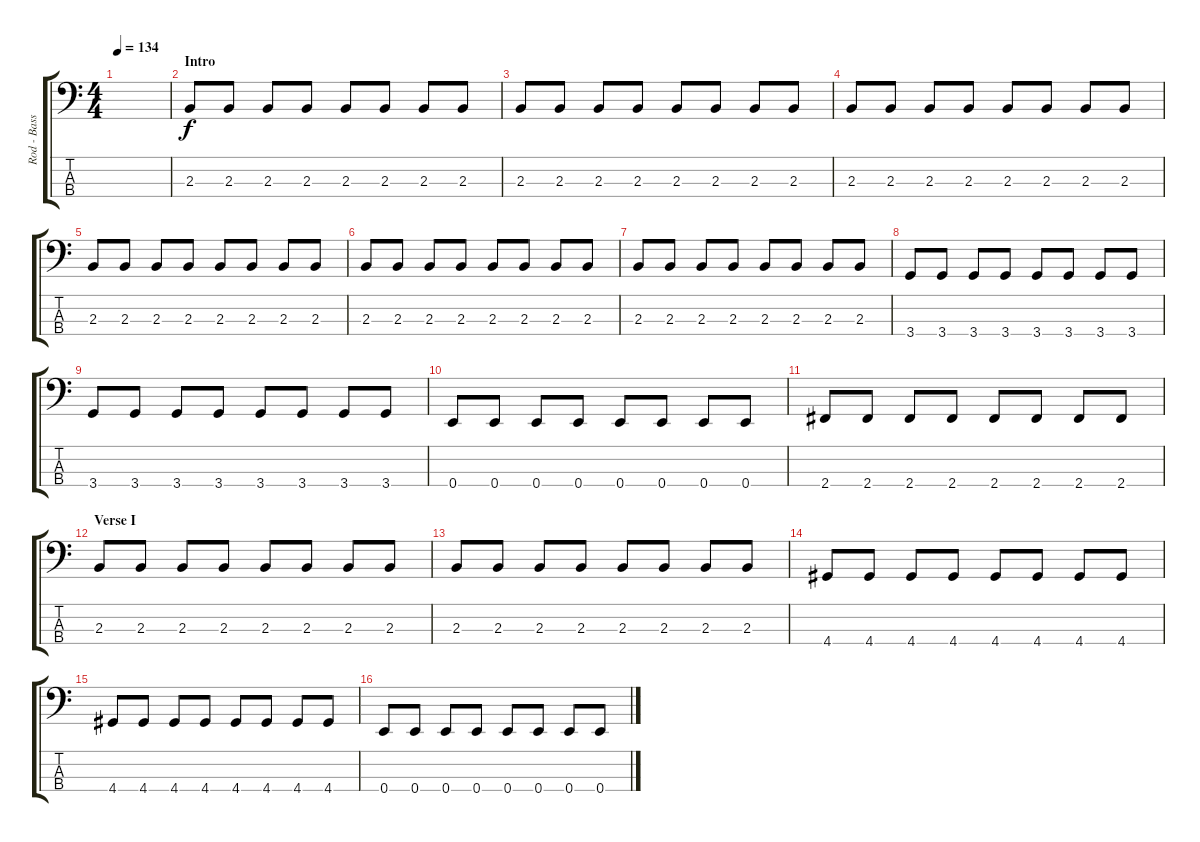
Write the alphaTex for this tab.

\track ("Rod - Bass" "Rod - Bass") {instrument electricbassfinger}
\staff {score tabs}
\tuning (G2 D2 A1 E1) {hide}
\ts (4 4)
\tempo 134
\clef f4
\ks c
|
\section ("" "Intro")
2.3.8 2.3.8 2.3.8 2.3.8 2.3.8 2.3.8 2.3.8 2.3.8 |
2.3.8 2.3.8 2.3.8 2.3.8 2.3.8 2.3.8 2.3.8 2.3.8 |
2.3.8 2.3.8 2.3.8 2.3.8 2.3.8 2.3.8 2.3.8 2.3.8 |
2.3.8 2.3.8 2.3.8 2.3.8 2.3.8 2.3.8 2.3.8 2.3.8 |
2.3.8 2.3.8 2.3.8 2.3.8 2.3.8 2.3.8 2.3.8 2.3.8 |
2.3.8 2.3.8 2.3.8 2.3.8 2.3.8 2.3.8 2.3.8 2.3.8 |
3.4.8 3.4.8 3.4.8 3.4.8 3.4.8 3.4.8 3.4.8 3.4.8 |
3.4.8 3.4.8 3.4.8 3.4.8 3.4.8 3.4.8 3.4.8 3.4.8 |
0.4.8 0.4.8 0.4.8 0.4.8 0.4.8 0.4.8 0.4.8 0.4.8 |
2.4.8 2.4.8 2.4.8 2.4.8 2.4.8 2.4.8 2.4.8 2.4.8 |
\section ("" "Verse I")
2.3.8 2.3.8 2.3.8 2.3.8 2.3.8 2.3.8 2.3.8 2.3.8 |
2.3.8 2.3.8 2.3.8 2.3.8 2.3.8 2.3.8 2.3.8 2.3.8 |
4.4.8 4.4.8 4.4.8 4.4.8 4.4.8 4.4.8 4.4.8 4.4.8 |
4.4.8 4.4.8 4.4.8 4.4.8 4.4.8 4.4.8 4.4.8 4.4.8 |
0.4.8 0.4.8 0.4.8 0.4.8 0.4.8 0.4.8 0.4.8 0.4.8
